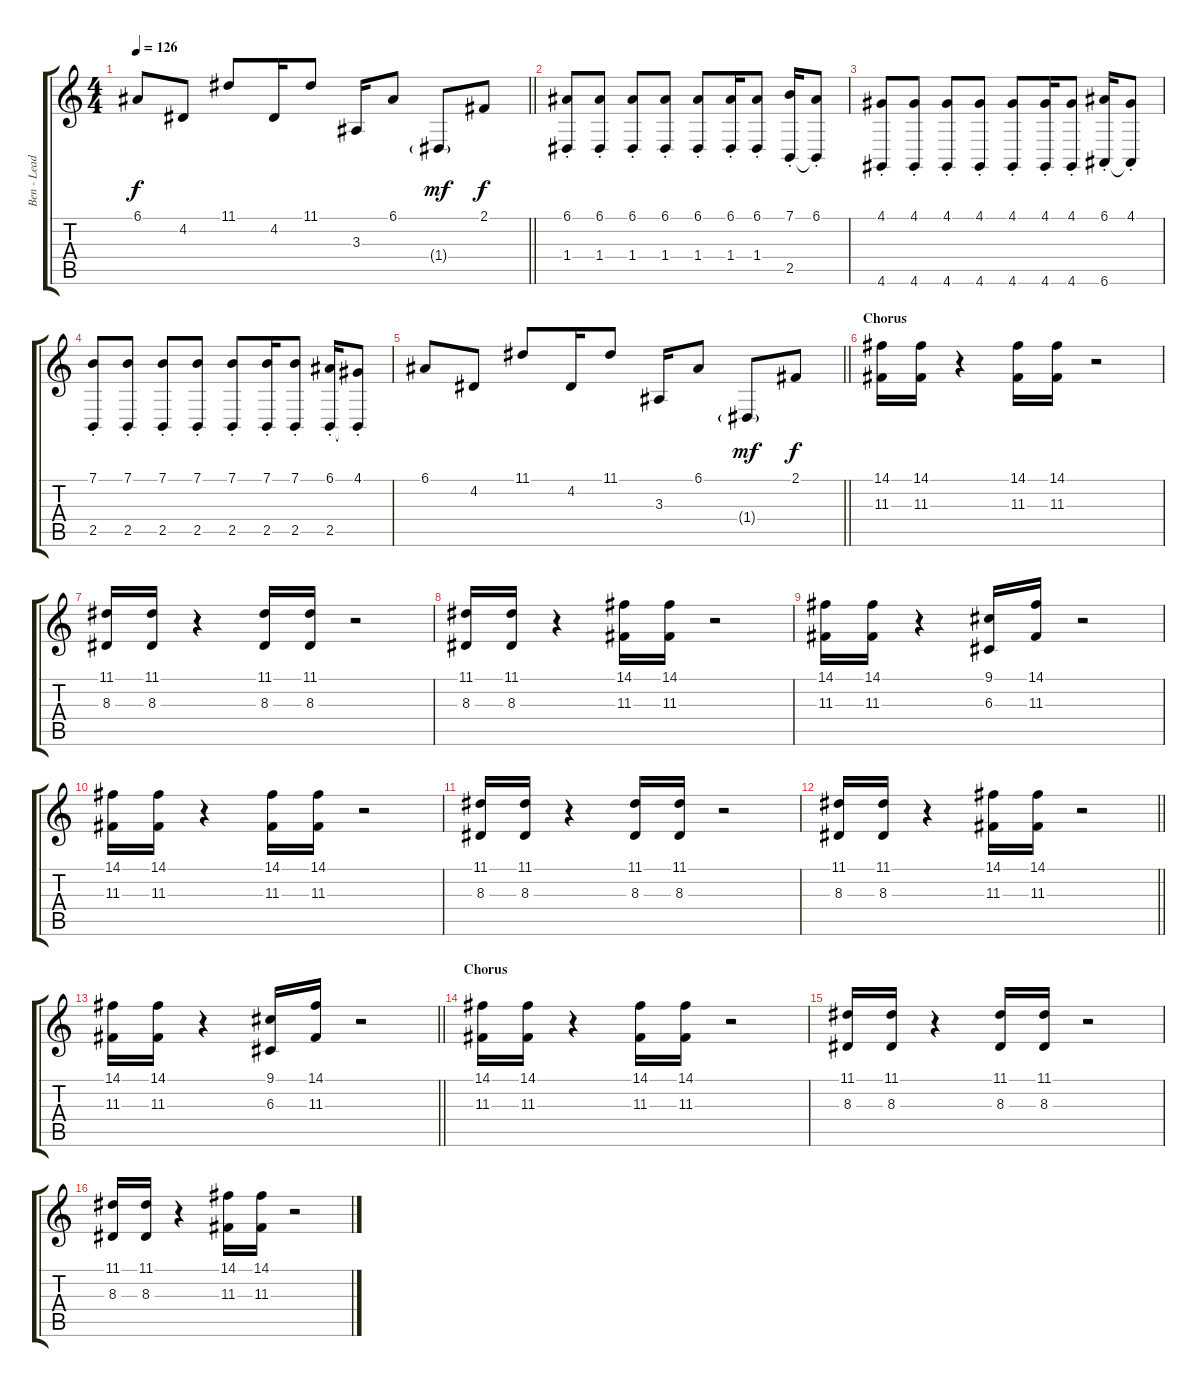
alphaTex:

\track ("Ben - Lead Synth" "Ben - Lead") {instrument lead2sawtooth}
\staff {score tabs}
\tuning (E4 B3 G3 D3 A2 E2) {hide}
\ts (4 4)
\tempo 126
\clef g2
\barLineRight lightlight
\ks c
6.1.8{dy f} 4.2.8{volume 7 instrument lead1square} 11.1.8 4.2.16 11.1.8 3.3.16 6.1.8 1.4{g}.8{dy mf} 2.1.8{dy f} |
(6.1{st} 1.4{st}).8{volume 5 instrument lead2sawtooth} (6.1{st} 1.4{st}).8 (6.1{st} 1.4{st}).8 (6.1{st} 1.4{st}).8 (6.1{st} 1.4{st}).8 (6.1{st} 1.4{st}).16 (6.1{st} 1.4{st}).8 (7.1{st} 2.5).16 (6.1{st} 2.5{t}).8 |
(4.1{st} 4.6{st}).8 (4.1{st} 4.6{st}).8 (4.1{st} 4.6{st}).8 (4.1{st} 4.6{st}).8 (4.1{st} 4.6{st}).8 (4.1{st} 4.6{st}).16 (4.1{st} 4.6{st}).8 (6.1{st} 6.6).16 (4.1{st} 6.6{t}).8 |
(7.1{st} 2.5{st}).8 (7.1{st} 2.5{st}).8 (7.1{st} 2.5{st}).8 (7.1{st} 2.5{st}).8 (7.1{st} 2.5{st}).8 (7.1{st} 2.5{st}).16 (7.1{st} 2.5{st}).8 (6.1{st} 2.5).16 (4.1{st} 2.5{t}).8 |
\barLineRight lightlight
6.1.8 4.2.8{volume 10 instrument lead1square} 11.1.8 4.2.16 11.1.8 3.3.16 6.1.8 1.4{g}.8{dy mf} 2.1.8{dy f} |
\section ("" "Chorus")
(14.1 11.3).16{instrument lead2sawtooth} (14.1 11.3).16 r.4 (14.1 11.3).16 (14.1 11.3).16 r.2 |
(11.1 8.3).16 (11.1 8.3).16 r.4 (11.1 8.3).16 (11.1 8.3).16 r.2 |
(11.1 8.3).16 (11.1 8.3).16 r.4 (14.1 11.3).16 (14.1 11.3).16 r.2 |
(14.1 11.3).16 (14.1 11.3).16 r.4 (9.1 6.3).16 (14.1 11.3).16 r.2 |
(14.1 11.3).16 (14.1 11.3).16 r.4 (14.1 11.3).16 (14.1 11.3).16 r.2 |
(11.1 8.3).16 (11.1 8.3).16 r.4 (11.1 8.3).16 (11.1 8.3).16 r.2 |
\barLineRight lightlight
(11.1 8.3).16 (11.1 8.3).16 r.4 (14.1 11.3).16 (14.1 11.3).16 r.2 |
\barLineRight lightlight
(14.1 11.3).16 (14.1 11.3).16 r.4 (9.1 6.3).16 (14.1 11.3).16 r.2 |
\section ("" "Chorus")
(14.1 11.3).16{instrument lead2sawtooth} (14.1 11.3).16 r.4 (14.1 11.3).16 (14.1 11.3).16 r.2 |
(11.1 8.3).16 (11.1 8.3).16 r.4 (11.1 8.3).16 (11.1 8.3).16 r.2 |
(11.1 8.3).16 (11.1 8.3).16 r.4 (14.1 11.3).16 (14.1 11.3).16 r.2
